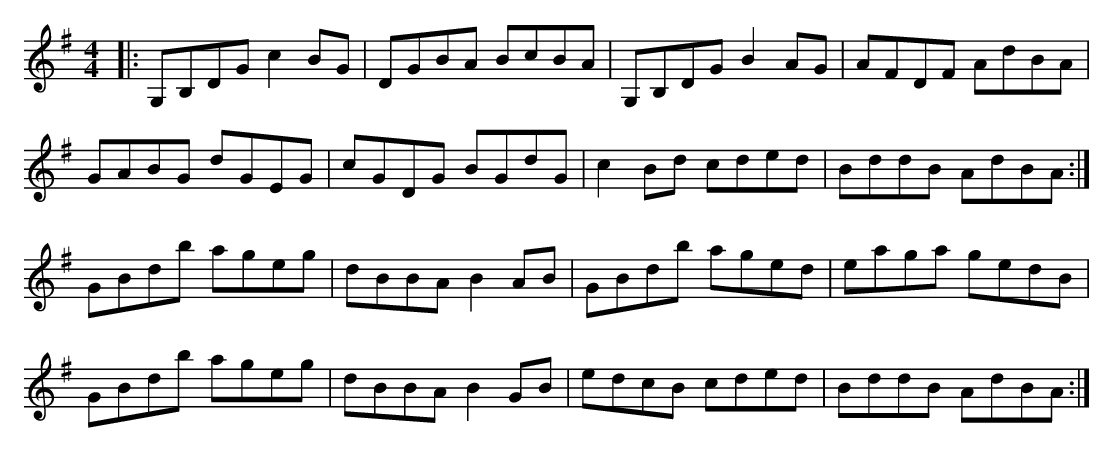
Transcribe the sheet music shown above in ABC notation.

X:1
M:4/4
K:G
|:G,B,DG c2 BG|DGBA BcBA|G,B,DG B2 AG|AFDF AdBA|
GABG dGEG|cGDG BGdG|c2 Bd cded|BddB AdBA:|
GBdb ageg|dBBA B2 AB|GBdb aged|eaga gedB|
GBdb ageg|dBBA B2 GB|edcB cded|BddB AdBA:|
